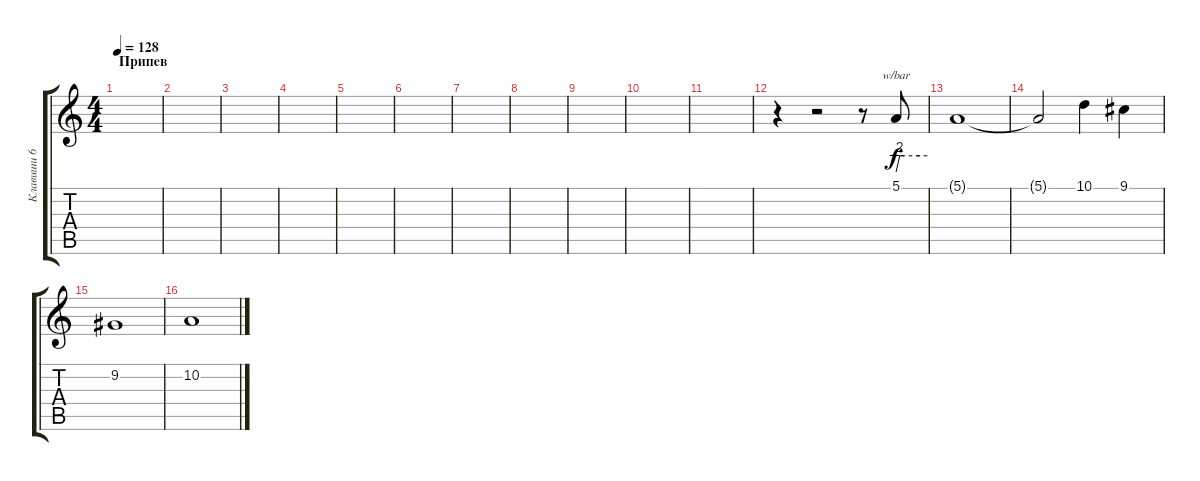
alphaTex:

\track ("Клавиши 6" "Клавиши 6") {instrument lead6voice}
\staff {score tabs}
\tuning (E4 B3 G3 D3 A2 E2) {hide}
\ts (4 4)
\section ("" "Припев")
\tempo 128
\clef g2
\ks c
|
|
|
|
|
|
|
|
|
|
|
r.4 r.2 r.8 5.1.8{tbe (custom default 0 0 7 8 15 8 45 8 60 8)} |
5.1{t}.1 |
5.1{t}.2 10.1.4 9.1.4 |
9.2.1 |
10.2.1
